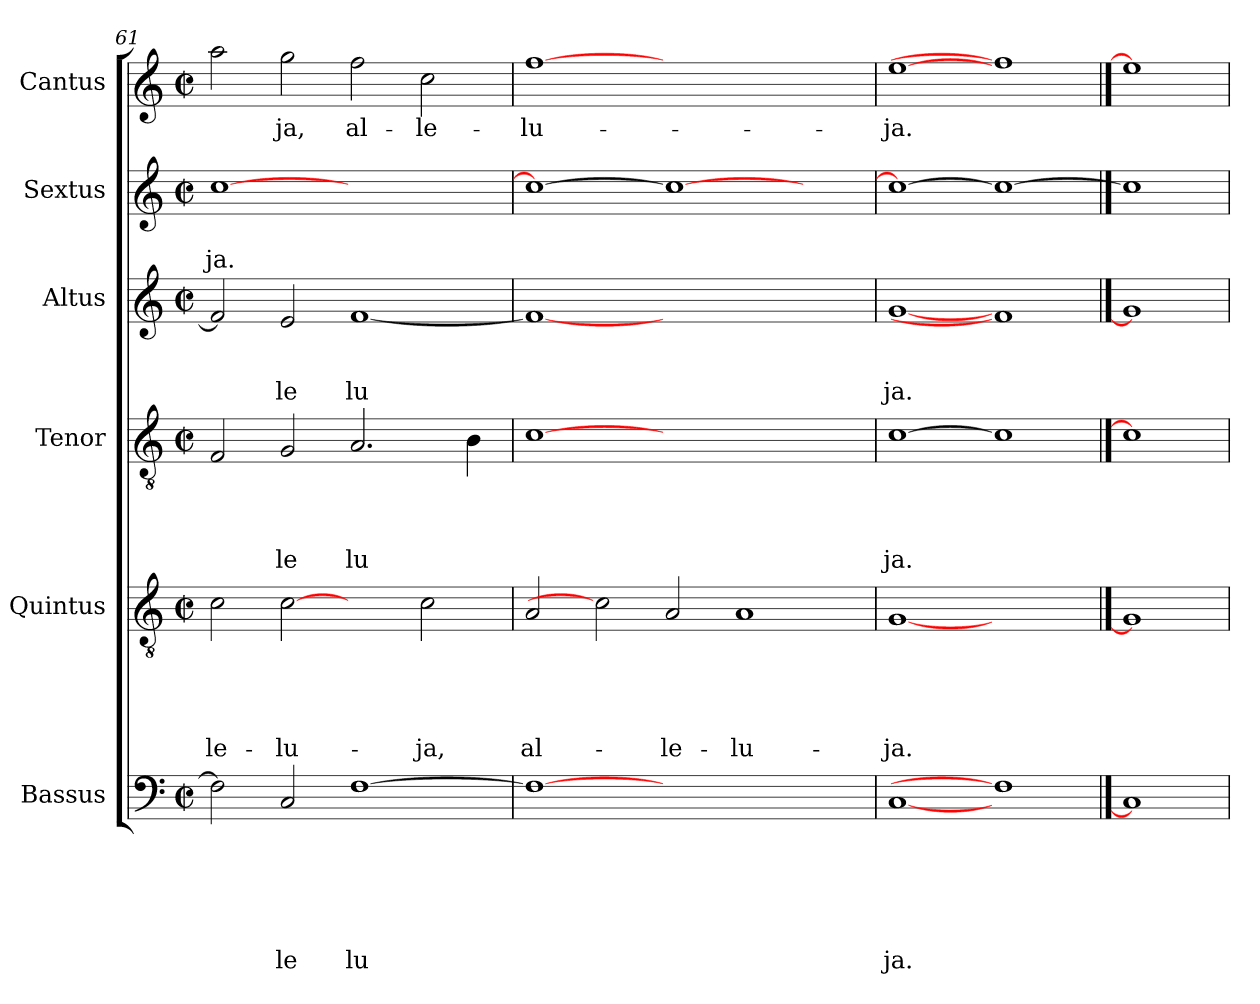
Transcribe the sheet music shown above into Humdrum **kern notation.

**kern	**text	**text	**text	**text	**text	**text	**kern	**text	**text	**text	**text	**text	**kern	**text	**text	**text	**text	**kern	**text	**text	**text	**kern	**text	**text	**kern	**text
*part6	*part6	*part6	*part6	*part6	*part6	*part6	*part5	*part5	*part5	*part5	*part5	*part5	*part4	*part4	*part4	*part4	*part4	*part3	*part3	*part3	*part3	*part2	*part2	*part2	*part1	*part1
*staff6	*staff6	*staff6	*staff6	*staff6	*staff6	*staff6	*staff5	*staff5	*staff5	*staff5	*staff5	*staff5	*staff4	*staff4	*staff4	*staff4	*staff4	*staff3	*staff3	*staff3	*staff3	*staff2	*staff2	*staff2	*staff1	*staff1
*I"Bassus	*	*	*	*	*	*	*I"Quintus	*	*	*	*	*	*I"Tenor	*	*	*	*	*I"Altus	*	*	*	*I"Sextus	*	*	*I"Cantus	*
*clefF4	*	*	*	*	*	*	*clefGv2	*	*	*	*	*	*clefGv2	*	*	*	*	*clefG2	*	*	*	*clefG2	*	*	*clefG2	*
*k[]	*	*	*	*	*	*	*k[]	*	*	*	*	*	*k[]	*	*	*	*	*k[]	*	*	*	*k[]	*	*	*k[]	*
*C:	*	*	*	*	*	*	*C:	*	*	*	*	*	*C:	*	*	*	*	*C:	*	*	*	*C:	*	*	*C:	*
*M2/2	*	*	*	*	*	*	*M2/2	*	*	*	*	*	*M2/2	*	*	*	*	*M2/2	*	*	*	*M2/2	*	*	*M2/2	*
*met(c|)	*	*	*	*	*	*	*met(c|)	*	*	*	*	*	*met(c|)	*	*	*	*	*met(c|)	*	*	*	*met(c|)	*	*	*met(c|)	*
=61	=61	=61	=61	=61	=61	=61	=61	=61	=61	=61	=61	=61	=61	=61	=61	=61	=61	=61	=61	=61	=61	=61	=61	=61	=61	=61
!	!	!	!	!	!	!	!	!	!	!	!	!LO:LY:b	!	!	!	!	!	!	!	!	!	!	!	!LO:LY:b	!	!
2F\]	.	.	.	.	.	.	2c\	.	.	.	.	-le-	2F/	.	.	.	.	2f/]	.	.	.	[>1cc	.	-ja.	2aa\	.
!	!	!	!	!	!	!LO:LY:b	!	!	!	!	!	!LO:LY:b	!	!	!	!	!LO:LY:b	!	!	!	!LO:LY:b	!	!	!	!	!LO:LY:b
2C/	.	.	.	.	.	le	[2c	.	.	.	.	-lu-	2G/	.	.	.	le	2e/	.	.	le	.	.	.	2gg\	-ja,
!	!	!	!	!	!	!LO:LY:b	!	!	!	!	!	!	!	!	!	!	!LO:LY:b	!	!	!	!LO:LY:b	!	!	!	!	!LO:LY:b
[>1F	.	.	.	.	.	lu	2ryy	.	.	.	.	.	2.A/	.	.	.	lu	[<1f	.	.	lu	1ryy	.	.	2ff\	al-
!	!	!	!	!	!	!	!	!	!	!	!	!LO:LY:b	!	!	!	!	!	!	!	!	!	!	!	!	!	!LO:LY:b
.	.	.	.	.	.	.	2c\	.	.	.	.	-ja,	.	.	.	.	.	.	.	.	.	.	.	.	2cc\	-le-
.	.	.	.	.	.	.	.	.	.	.	.	.	4B\	.	.	.	.	.	.	.	.	.	.	.	.	.
=62	=62	=62	=62	=62	=62	=62	=62	=62	=62	=62	=62	=62	=62	=62	=62	=62	=62	=62	=62	=62	=62	=62	=62	=62	=62	=62
!	!	!	!	!	!	!	!	!	!	!	!	!LO:LY:b	!	!	!	!	!	!	!	!	!	!	!	!	!	!LO:LY:b
1F_	.	.	.	.	.	.	2A/	.	.	.	.	al-	[1c	.	.	.	.	1f_	.	.	.	1cc_	.	.	[1ff	-lu-
.	.	.	.	.	.	.	2c]	.	.	.	.	.	.	.	.	.	.	.	.	.	.	.	.	.	.	.
!	!	!	!	!	!	!	!	!	!	!	!	!LO:LY:b	!	!	!	!	!	!	!	!	!	!	!	!	!	!
1.ryy	.	.	.	.	.	.	2A/	.	.	.	.	-le-	1.ryy	.	.	.	.	1.ryy	.	.	.	1cc_	.	.	1.ryy	.
!	!	!	!	!	!	!	!	!	!	!	!	!LO:LY:b	!	!	!	!	!	!	!	!	!	!	!	!	!	!
.	.	.	.	.	.	.	1A	.	.	.	.	-lu-	.	.	.	.	.	.	.	.	.	.	.	.	.	.
.	.	.	.	.	.	.	.	.	.	.	.	.	.	.	.	.	.	.	.	.	.	2ryy	.	.	.	.
=63	=63	=63	=63	=63	=63	=63	=63	=63	=63	=63	=63	=63	=63	=63	=63	=63	=63	=63	=63	=63	=63	=63	=63	=63	=63	=63
!	!	!	!	!	!	!LO:LY:b	!	!	!	!	!	!LO:LY:b	!	!	!	!	!LO:LY:b	!	!	!	!LO:LY:b	!	!	!	!	!LO:LY:b
[1C	.	.	.	.	.	ja.	[1G	.	.	.	.	-ja.	[1c	.	.	.	ja.	[1g	.	.	ja.	1cc_	.	.	[1ee	-ja.
1F]	.	.	.	.	.	.	1ryy	.	.	.	.	.	1c]	.	.	.	.	1f]	.	.	.	1cc_	.	.	1ff]	.
==64	==64	==64	==64	==64	==64	==64	==64	==64	==64	==64	==64	==64	==64	==64	==64	==64	==64	==64	==64	==64	==64	==64	==64	==64	==64	==64
1C]	.	.	.	.	.	.	1G]	.	.	.	.	.	1c]	.	.	.	.	1g]	.	.	.	1cc]	.	.	1ee]	.
=	=	=	=	=	=	=	=	=	=	=	=	=	=	=	=	=	=	=	=	=	=	=	=	=	=	=
*-	*-	*-	*-	*-	*-	*-	*-	*-	*-	*-	*-	*-	*-	*-	*-	*-	*-	*-	*-	*-	*-	*-	*-	*-	*-	*-
